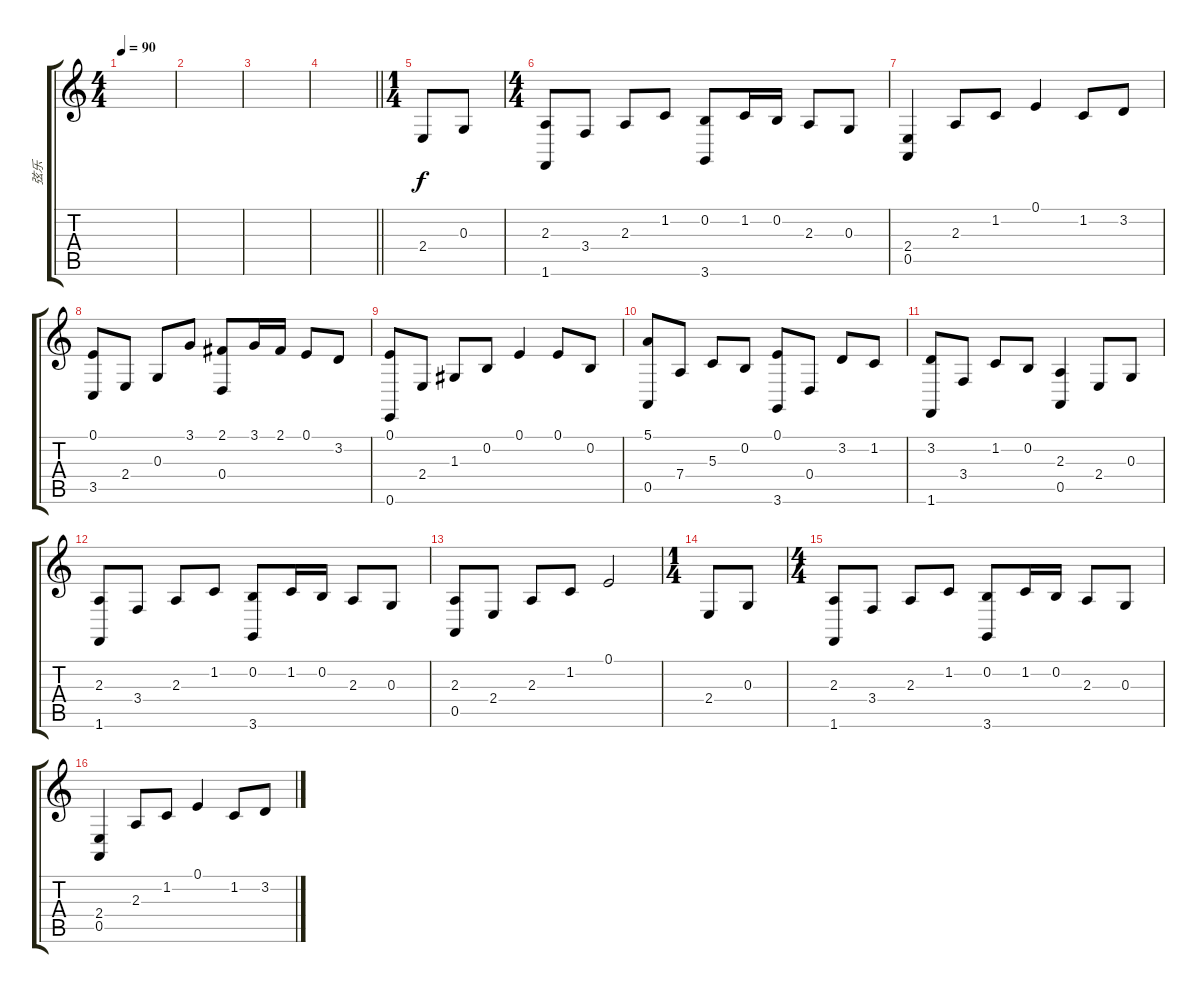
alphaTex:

\track ("弦乐" "弦乐") {instrument stringensemble2}
\staff {score tabs}
\tuning (E4 B3 G3 D3 A2 E2) {hide}
\ts (4 4)
\tempo 90
\clef g2
\ks c
|
|
|
\barLineRight lightlight
|
\ts (1 4)
2.4.8 0.3.8 |
\ts (4 4)
(2.3 1.6).8 3.4.8 2.3.8 1.2.8 (0.2 3.6).8 1.2.16 0.2.16 2.3.8 0.3.8 |
(2.4 0.5).4 2.3.8 1.2.8 0.1.4 1.2.8 3.2.8 |
(0.1 3.5).8 2.4.8 0.3.8 3.1.8 (2.1 0.4).8 3.1.16 2.1.16 0.1.8 3.2.8 |
(0.1 0.6).8 2.4.8 1.3.8 0.2.8 0.1.4 0.1.8 0.2.8 |
(5.1 0.5).8 7.4.8 5.3.8 0.2.8 (0.1 3.6).8 0.4.8 3.2.8 1.2.8 |
(3.2 1.6).8 3.4.8 1.2.8 0.2.8 (2.3 0.5).4 2.4.8 0.3.8 |
(2.3 1.6).8 3.4.8 2.3.8 1.2.8 (0.2 3.6).8 1.2.16 0.2.16 2.3.8 0.3.8 |
(2.3 0.5).8 2.4.8 2.3.8 1.2.8 0.1.2 |
\ts (1 4)
2.4.8 0.3.8 |
\ts (4 4)
(2.3 1.6).8 3.4.8 2.3.8 1.2.8 (0.2 3.6).8 1.2.16 0.2.16 2.3.8 0.3.8 |
(2.4 0.5).4 2.3.8 1.2.8 0.1.4 1.2.8 3.2.8
